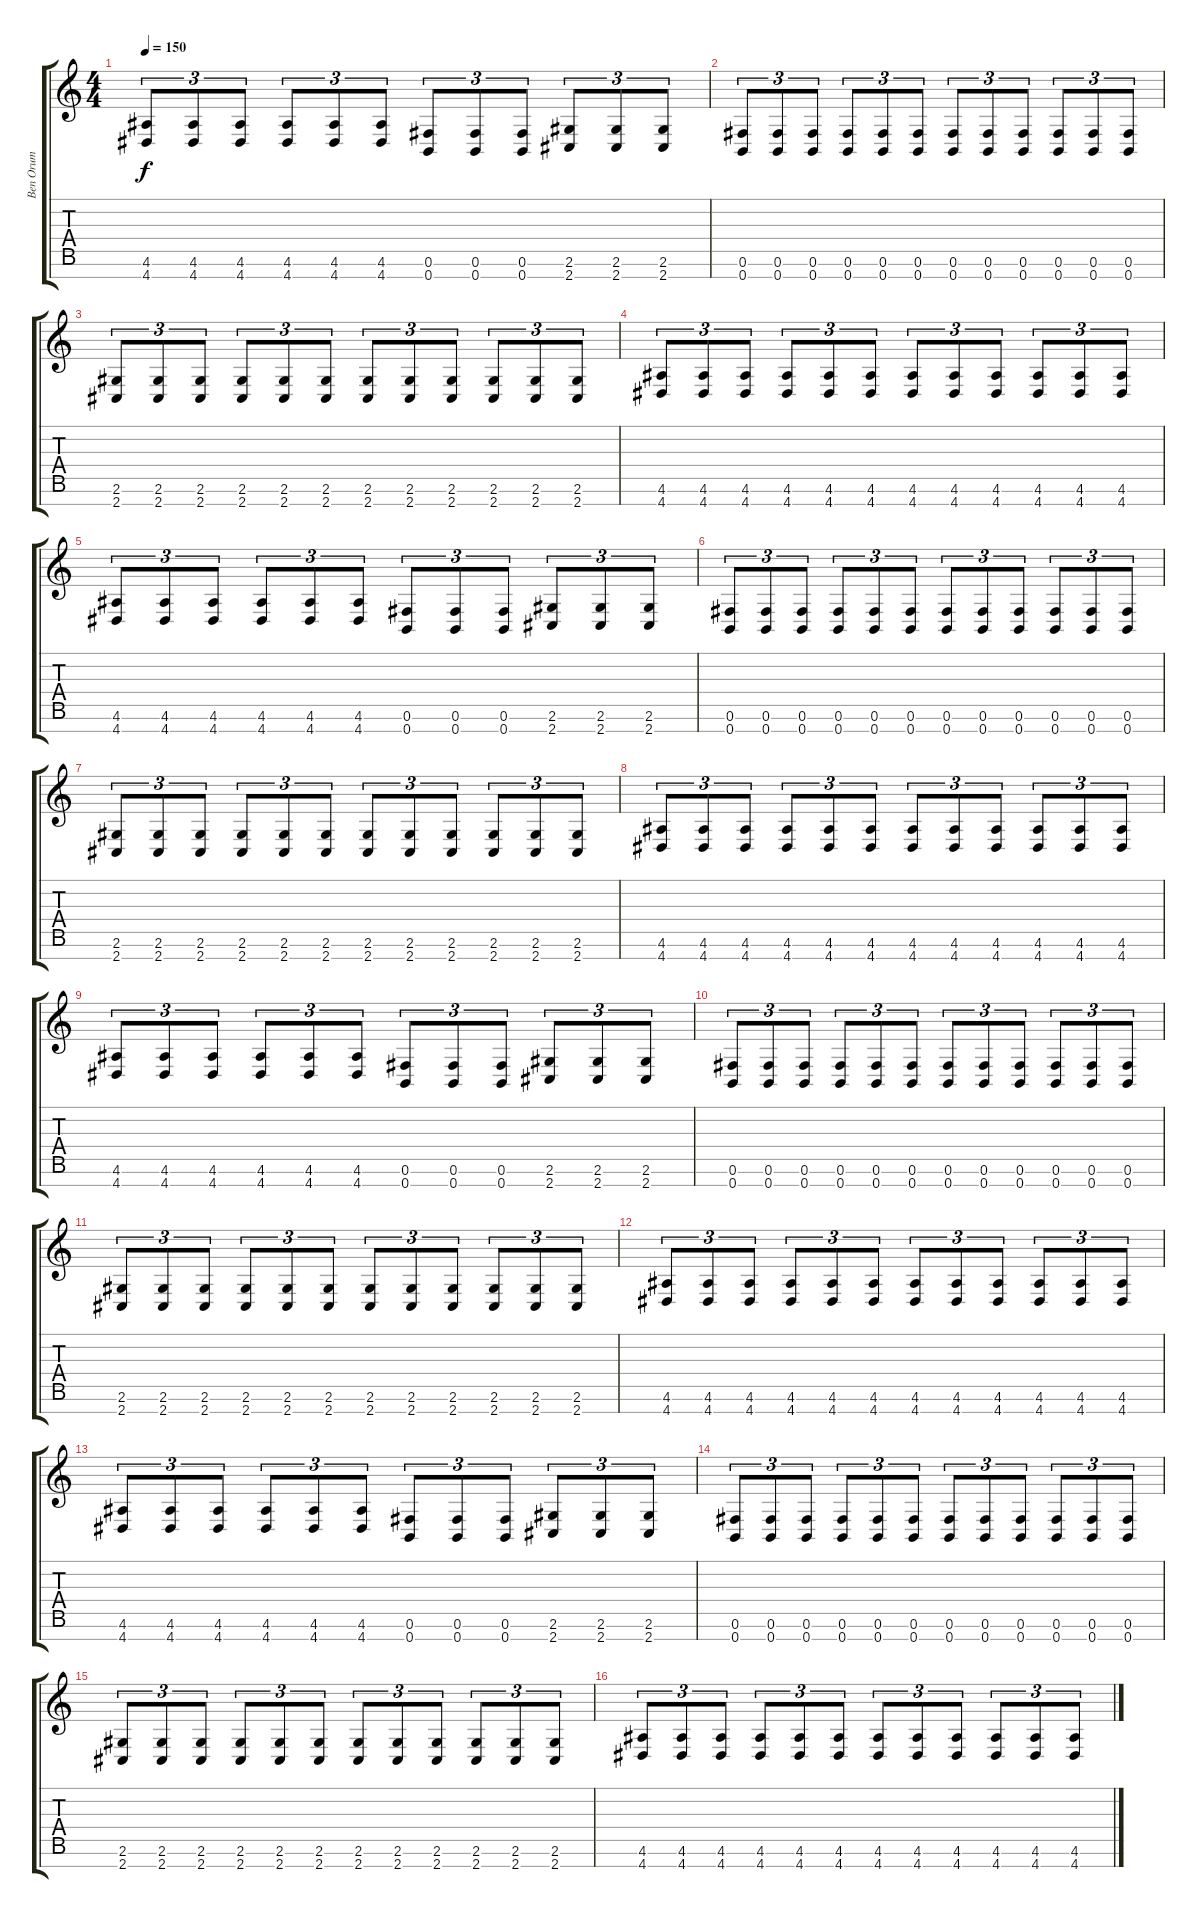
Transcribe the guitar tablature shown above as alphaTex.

\track ("Ben Orum" "Ben Orum") {instrument distortionguitar}
\staff {score tabs}
\tuning (Gb4 Db4 A3 E3 B2 Gb2 B1) {hide}
\ts (4 4)
\tempo 150
\clef g2
\ks c
(4.6 4.7).8{tu (3 2) dy f} (4.6 4.7).8{tu (3 2)} (4.6 4.7).8{tu (3 2)} (4.6 4.7).8{tu (3 2)} (4.6 4.7).8{tu (3 2)} (4.6 4.7).8{tu (3 2)} (0.6 0.7).8{tu (3 2)} (0.6 0.7).8{tu (3 2)} (0.6 0.7).8{tu (3 2)} (2.6 2.7).8{tu (3 2)} (2.6 2.7).8{tu (3 2)} (2.6 2.7).8{tu (3 2)} |
(0.6 0.7).8{tu (3 2)} (0.6 0.7).8{tu (3 2)} (0.6 0.7).8{tu (3 2)} (0.6 0.7).8{tu (3 2)} (0.6 0.7).8{tu (3 2)} (0.6 0.7).8{tu (3 2)} (0.6 0.7).8{tu (3 2)} (0.6 0.7).8{tu (3 2)} (0.6 0.7).8{tu (3 2)} (0.6 0.7).8{tu (3 2)} (0.6 0.7).8{tu (3 2)} (0.6 0.7).8{tu (3 2)} |
(2.6 2.7).8{tu (3 2)} (2.6 2.7).8{tu (3 2)} (2.6 2.7).8{tu (3 2)} (2.6 2.7).8{tu (3 2)} (2.6 2.7).8{tu (3 2)} (2.6 2.7).8{tu (3 2)} (2.6 2.7).8{tu (3 2)} (2.6 2.7).8{tu (3 2)} (2.6 2.7).8{tu (3 2)} (2.6 2.7).8{tu (3 2)} (2.6 2.7).8{tu (3 2)} (2.6 2.7).8{tu (3 2)} |
(4.6 4.7).8{tu (3 2)} (4.6 4.7).8{tu (3 2)} (4.6 4.7).8{tu (3 2)} (4.6 4.7).8{tu (3 2)} (4.6 4.7).8{tu (3 2)} (4.6 4.7).8{tu (3 2)} (4.6 4.7).8{tu (3 2)} (4.6 4.7).8{tu (3 2)} (4.6 4.7).8{tu (3 2)} (4.6 4.7).8{tu (3 2)} (4.6 4.7).8{tu (3 2)} (4.6 4.7).8{tu (3 2)} |
(4.6 4.7).8{tu (3 2)} (4.6 4.7).8{tu (3 2)} (4.6 4.7).8{tu (3 2)} (4.6 4.7).8{tu (3 2)} (4.6 4.7).8{tu (3 2)} (4.6 4.7).8{tu (3 2)} (0.6 0.7).8{tu (3 2)} (0.6 0.7).8{tu (3 2)} (0.6 0.7).8{tu (3 2)} (2.6 2.7).8{tu (3 2)} (2.6 2.7).8{tu (3 2)} (2.6 2.7).8{tu (3 2)} |
(0.6 0.7).8{tu (3 2)} (0.6 0.7).8{tu (3 2)} (0.6 0.7).8{tu (3 2)} (0.6 0.7).8{tu (3 2)} (0.6 0.7).8{tu (3 2)} (0.6 0.7).8{tu (3 2)} (0.6 0.7).8{tu (3 2)} (0.6 0.7).8{tu (3 2)} (0.6 0.7).8{tu (3 2)} (0.6 0.7).8{tu (3 2)} (0.6 0.7).8{tu (3 2)} (0.6 0.7).8{tu (3 2)} |
(2.6 2.7).8{tu (3 2)} (2.6 2.7).8{tu (3 2)} (2.6 2.7).8{tu (3 2)} (2.6 2.7).8{tu (3 2)} (2.6 2.7).8{tu (3 2)} (2.6 2.7).8{tu (3 2)} (2.6 2.7).8{tu (3 2)} (2.6 2.7).8{tu (3 2)} (2.6 2.7).8{tu (3 2)} (2.6 2.7).8{tu (3 2)} (2.6 2.7).8{tu (3 2)} (2.6 2.7).8{tu (3 2)} |
(4.6 4.7).8{tu (3 2)} (4.6 4.7).8{tu (3 2)} (4.6 4.7).8{tu (3 2)} (4.6 4.7).8{tu (3 2)} (4.6 4.7).8{tu (3 2)} (4.6 4.7).8{tu (3 2)} (4.6 4.7).8{tu (3 2)} (4.6 4.7).8{tu (3 2)} (4.6 4.7).8{tu (3 2)} (4.6 4.7).8{tu (3 2)} (4.6 4.7).8{tu (3 2)} (4.6 4.7).8{tu (3 2)} |
(4.6 4.7).8{tu (3 2)} (4.6 4.7).8{tu (3 2)} (4.6 4.7).8{tu (3 2)} (4.6 4.7).8{tu (3 2)} (4.6 4.7).8{tu (3 2)} (4.6 4.7).8{tu (3 2)} (0.6 0.7).8{tu (3 2)} (0.6 0.7).8{tu (3 2)} (0.6 0.7).8{tu (3 2)} (2.6 2.7).8{tu (3 2)} (2.6 2.7).8{tu (3 2)} (2.6 2.7).8{tu (3 2)} |
(0.6 0.7).8{tu (3 2)} (0.6 0.7).8{tu (3 2)} (0.6 0.7).8{tu (3 2)} (0.6 0.7).8{tu (3 2)} (0.6 0.7).8{tu (3 2)} (0.6 0.7).8{tu (3 2)} (0.6 0.7).8{tu (3 2)} (0.6 0.7).8{tu (3 2)} (0.6 0.7).8{tu (3 2)} (0.6 0.7).8{tu (3 2)} (0.6 0.7).8{tu (3 2)} (0.6 0.7).8{tu (3 2)} |
(2.6 2.7).8{tu (3 2)} (2.6 2.7).8{tu (3 2)} (2.6 2.7).8{tu (3 2)} (2.6 2.7).8{tu (3 2)} (2.6 2.7).8{tu (3 2)} (2.6 2.7).8{tu (3 2)} (2.6 2.7).8{tu (3 2)} (2.6 2.7).8{tu (3 2)} (2.6 2.7).8{tu (3 2)} (2.6 2.7).8{tu (3 2)} (2.6 2.7).8{tu (3 2)} (2.6 2.7).8{tu (3 2)} |
(4.6 4.7).8{tu (3 2)} (4.6 4.7).8{tu (3 2)} (4.6 4.7).8{tu (3 2)} (4.6 4.7).8{tu (3 2)} (4.6 4.7).8{tu (3 2)} (4.6 4.7).8{tu (3 2)} (4.6 4.7).8{tu (3 2)} (4.6 4.7).8{tu (3 2)} (4.6 4.7).8{tu (3 2)} (4.6 4.7).8{tu (3 2)} (4.6 4.7).8{tu (3 2)} (4.6 4.7).8{tu (3 2)} |
(4.6 4.7).8{tu (3 2)} (4.6 4.7).8{tu (3 2)} (4.6 4.7).8{tu (3 2)} (4.6 4.7).8{tu (3 2)} (4.6 4.7).8{tu (3 2)} (4.6 4.7).8{tu (3 2)} (0.6 0.7).8{tu (3 2)} (0.6 0.7).8{tu (3 2)} (0.6 0.7).8{tu (3 2)} (2.6 2.7).8{tu (3 2)} (2.6 2.7).8{tu (3 2)} (2.6 2.7).8{tu (3 2)} |
(0.6 0.7).8{tu (3 2)} (0.6 0.7).8{tu (3 2)} (0.6 0.7).8{tu (3 2)} (0.6 0.7).8{tu (3 2)} (0.6 0.7).8{tu (3 2)} (0.6 0.7).8{tu (3 2)} (0.6 0.7).8{tu (3 2)} (0.6 0.7).8{tu (3 2)} (0.6 0.7).8{tu (3 2)} (0.6 0.7).8{tu (3 2)} (0.6 0.7).8{tu (3 2)} (0.6 0.7).8{tu (3 2)} |
(2.6 2.7).8{tu (3 2)} (2.6 2.7).8{tu (3 2)} (2.6 2.7).8{tu (3 2)} (2.6 2.7).8{tu (3 2)} (2.6 2.7).8{tu (3 2)} (2.6 2.7).8{tu (3 2)} (2.6 2.7).8{tu (3 2)} (2.6 2.7).8{tu (3 2)} (2.6 2.7).8{tu (3 2)} (2.6 2.7).8{tu (3 2)} (2.6 2.7).8{tu (3 2)} (2.6 2.7).8{tu (3 2)} |
(4.6 4.7).8{tu (3 2)} (4.6 4.7).8{tu (3 2)} (4.6 4.7).8{tu (3 2)} (4.6 4.7).8{tu (3 2)} (4.6 4.7).8{tu (3 2)} (4.6 4.7).8{tu (3 2)} (4.6 4.7).8{tu (3 2)} (4.6 4.7).8{tu (3 2)} (4.6 4.7).8{tu (3 2)} (4.6 4.7).8{tu (3 2)} (4.6 4.7).8{tu (3 2)} (4.6 4.7).8{tu (3 2)}
